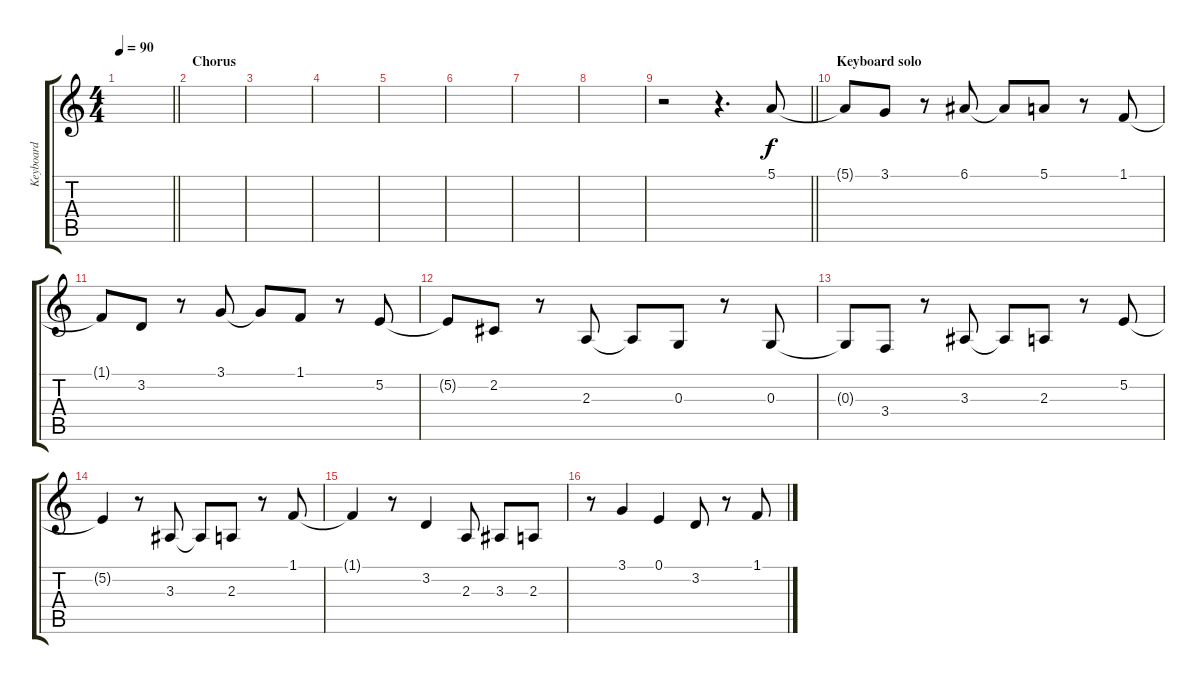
\track ("Keyboard" "Keyboard") {instrument drawbarorgan}
\staff {score tabs}
\tuning (E4 B3 G3 D3 A2 E2) {hide}
\ts (4 4)
\tempo 90
\clef g2
\barLineRight lightlight
\ks c
|
\section ("" "Chorus")
|
|
|
|
|
|
|
\barLineRight lightlight
r.2 r.4{d} 5.1.8 |
\section ("" "Keyboard solo")
5.1{t}.8 3.1.8 r.8 6.1.8 6.1{t}.8 5.1.8 r.8 1.1.8 |
1.1{t}.8 3.2.8 r.8 3.1.8 3.1{t}.8 1.1.8 r.8 5.2.8 |
5.2{t}.8 2.2.8 r.8 2.3.8 2.3{t}.8 0.3.8 r.8 0.3.8 |
0.3{t}.8 3.4.8 r.8 3.3.8 3.3{t}.8 2.3.8 r.8 5.2.8 |
5.2{t}.4 r.8 3.3.8 3.3{t}.8 2.3.8 r.8 1.1.8 |
1.1{t}.4 r.8 3.2.4 2.3.8 3.3.8 2.3.8 |
r.8 3.1.4 0.1.4 3.2.8 r.8 1.1.8
